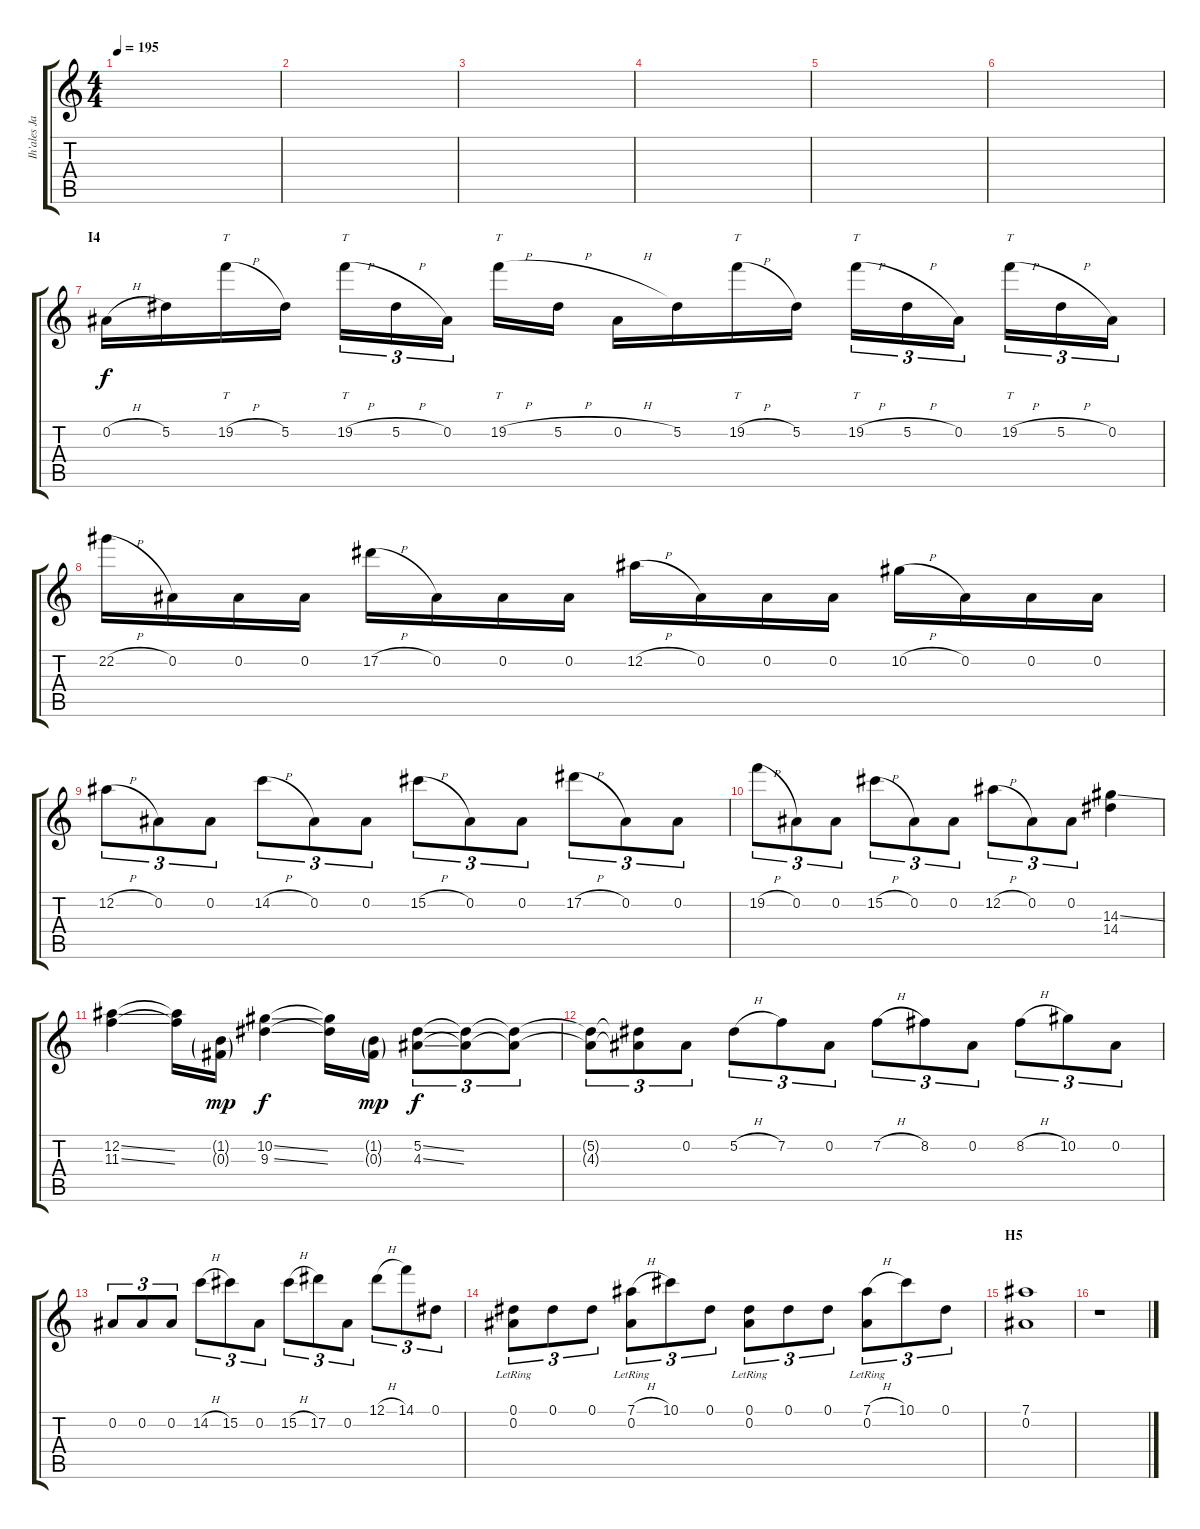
\track ("Ih'ales Jammin'" "Ih'ales Ja") {instrument distortionguitar}
\staff {score tabs}
\tuning (Eb4 Bb3 Gb3 Db3 Ab2 Eb2) {hide}
\ts (4 4)
\tempo 195
\clef g2
\ks c
|
|
|
|
|
|
\section ("" "I4")
0.2{h}.16{volume 16} 5.2.16 19.2{h}.16{tt} 5.2.16 19.2{h}.16{tt tu (3 2)} 5.2{h}.16{tu (3 2)} 0.2.16{tu (3 2)} 19.2{h}.16{tt} 5.2{h}.16 0.2{h}.16 5.2.16 19.2{h}.16{tt} 5.2.16 19.2{h}.16{tt tu (3 2)} 5.2{h}.16{tu (3 2)} 0.2.16{tu (3 2)} 19.2{h}.16{tt tu (3 2)} 5.2{h}.16{tu (3 2)} 0.2.16{tu (3 2)} |
22.2{h}.16 0.2.16 0.2.16 0.2.16 17.2{h}.16 0.2.16 0.2.16 0.2.16 12.2{h}.16 0.2.16 0.2.16 0.2.16 10.2{h}.16 0.2.16 0.2.16 0.2.16 |
12.2{h}.8{tu (3 2)} 0.2.8{tu (3 2)} 0.2.8{tu (3 2)} 14.2{h}.8{tu (3 2)} 0.2.8{tu (3 2)} 0.2.8{tu (3 2)} 15.2{h}.8{tu (3 2)} 0.2.8{tu (3 2)} 0.2.8{tu (3 2)} 17.2{h}.8{tu (3 2)} 0.2.8{tu (3 2)} 0.2.8{tu (3 2)} |
19.2{h}.8{tu (3 2)} 0.2.8{tu (3 2)} 0.2.8{tu (3 2)} 15.2{h}.8{tu (3 2)} 0.2.8{tu (3 2)} 0.2.8{tu (3 2)} 12.2{h}.8{tu (3 2)} 0.2.8{tu (3 2)} 0.2.8{tu (3 2)} (14.3{ss} 14.4).4 |
(12.2{ss} 11.3{ss}).4 (12.2{t} 11.3{t}).16 (1.2{g} 0.3{g}).16{dy mp} (10.2{ss} 9.3{ss}).4{dy f} (10.2{t} 9.3{t}).16 (1.2{g} 0.3{g}).16{dy mp} (5.2{ss} 4.3{ss}).8{tu (3 2) dy f} (5.2{t} 4.3{t}).8{tu (3 2)} (5.2{t} 4.3{t}).8{tu (3 2)} |
(5.2{t} 4.3{t}).8{tu (3 2)} (5.2{t} 4.3{t}).8{tu (3 2)} 0.2.8{tu (3 2)} 5.2{h}.8{tu (3 2)} 7.2.8{tu (3 2)} 0.2.8{tu (3 2)} 7.2{h}.8{tu (3 2)} 8.2.8{tu (3 2)} 0.2.8{tu (3 2)} 8.2{h}.8{tu (3 2)} 10.2.8{tu (3 2)} 0.2.8{tu (3 2)} |
0.2.8{tu (3 2)} 0.2.8{tu (3 2)} 0.2.8{tu (3 2)} 14.2{h}.8{tu (3 2)} 15.2.8{tu (3 2)} 0.2.8{tu (3 2)} 15.2{h}.8{tu (3 2)} 17.2.8{tu (3 2)} 0.2.8{tu (3 2)} 12.1{h}.8{tu (3 2)} 14.1.8{tu (3 2)} 0.1.8{tu (3 2)} |
(0.1 0.2{lr}).8{tu (3 2)} 0.1.8{tu (3 2)} 0.1.8{tu (3 2)} (7.1{h} 0.2{lr}).8{tu (3 2)} 10.1.8{tu (3 2)} 0.1.8{tu (3 2)} (0.1 0.2{lr}).8{tu (3 2)} 0.1.8{tu (3 2)} 0.1.8{tu (3 2)} (7.1{h} 0.2{lr}).8{tu (3 2)} 10.1.8{tu (3 2)} 0.1.8{tu (3 2)} |
\section ("" "H5")
(7.1 0.2).1{volume 0} |
r.1
